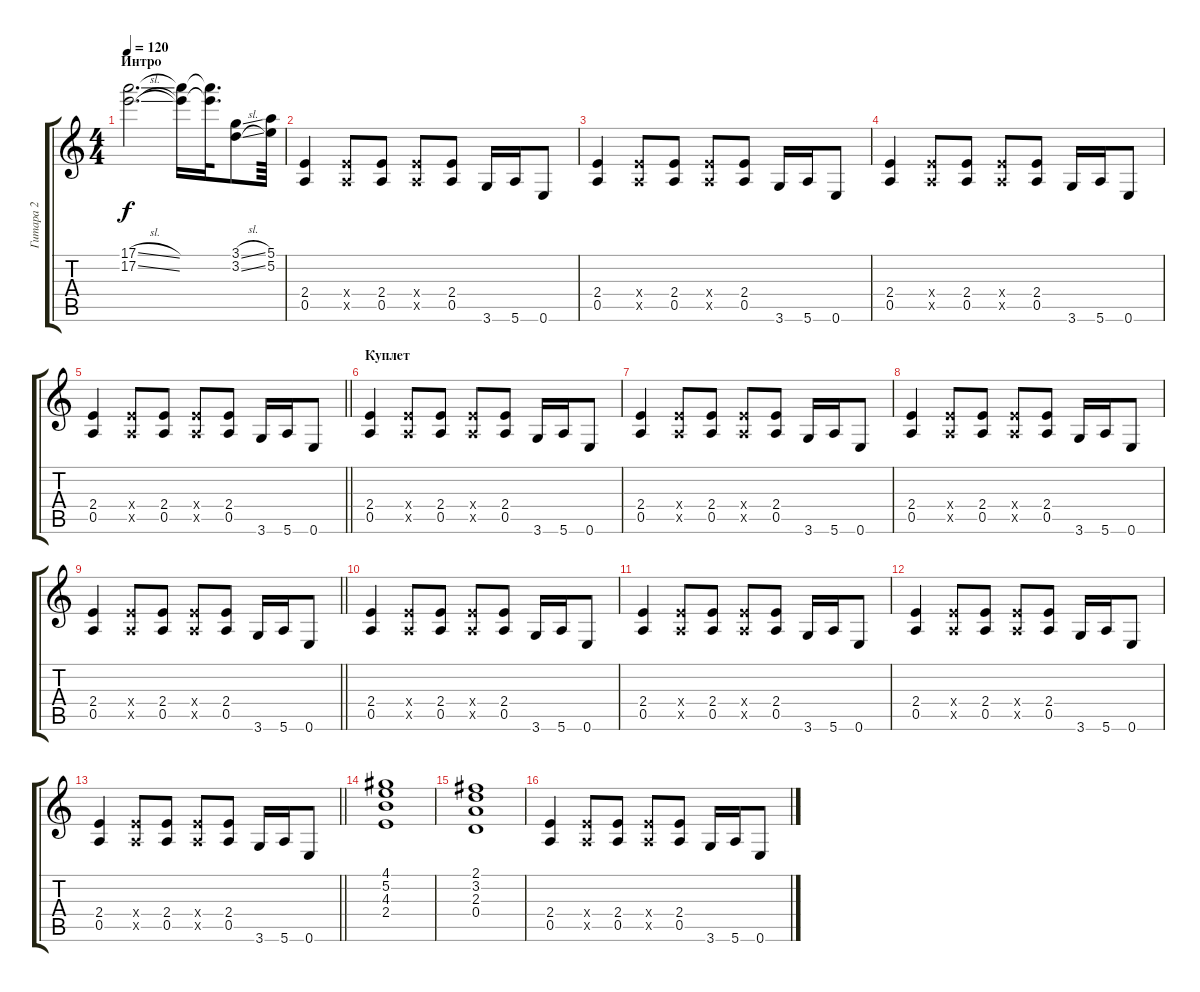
\track ("Гитара 2" "Гитара 2") {instrument distortionguitar}
\staff {score tabs}
\tuning (E4 B3 G3 D3 A2 E2) {hide}
\ts (4 4)
\section ("" "Интро")
\tempo 120
\clef g2
\ks c
(17.1{sl} 17.2{sl}).2{d dy f instrument distortionguitar} (17.1{t} 17.2{t}).16 (17.1{t} 17.2{t}).32{d} (3.1{sl} 3.2{sl}).8 (5.1 5.2).64 |
(2.4 0.5).4 (2.4{x} 0.5{x}).8 (2.4 0.5).8 (2.4{x} 0.5{x}).8 (2.4 0.5).8 3.6.16 5.6.16 0.6.8 |
(2.4 0.5).4 (2.4{x} 0.5{x}).8 (2.4 0.5).8 (2.4{x} 0.5{x}).8 (2.4 0.5).8 3.6.16 5.6.16 0.6.8 |
(2.4 0.5).4 (2.4{x} 0.5{x}).8 (2.4 0.5).8 (2.4{x} 0.5{x}).8 (2.4 0.5).8 3.6.16 5.6.16 0.6.8 |
\barLineRight lightlight
(2.4 0.5).4 (2.4{x} 0.5{x}).8 (2.4 0.5).8 (2.4{x} 0.5{x}).8 (2.4 0.5).8 3.6.16 5.6.16 0.6.8 |
\section ("" "Куплет")
(2.4 0.5).4 (2.4{x} 0.5{x}).8 (2.4 0.5).8 (2.4{x} 0.5{x}).8 (2.4 0.5).8 3.6.16 5.6.16 0.6.8 |
(2.4 0.5).4 (2.4{x} 0.5{x}).8 (2.4 0.5).8 (2.4{x} 0.5{x}).8 (2.4 0.5).8 3.6.16 5.6.16 0.6.8 |
(2.4 0.5).4 (2.4{x} 0.5{x}).8 (2.4 0.5).8 (2.4{x} 0.5{x}).8 (2.4 0.5).8 3.6.16 5.6.16 0.6.8 |
\barLineRight lightlight
(2.4 0.5).4 (2.4{x} 0.5{x}).8 (2.4 0.5).8 (2.4{x} 0.5{x}).8 (2.4 0.5).8 3.6.16 5.6.16 0.6.8 |
(2.4 0.5).4 (2.4{x} 0.5{x}).8 (2.4 0.5).8 (2.4{x} 0.5{x}).8 (2.4 0.5).8 3.6.16 5.6.16 0.6.8 |
(2.4 0.5).4 (2.4{x} 0.5{x}).8 (2.4 0.5).8 (2.4{x} 0.5{x}).8 (2.4 0.5).8 3.6.16 5.6.16 0.6.8 |
(2.4 0.5).4 (2.4{x} 0.5{x}).8 (2.4 0.5).8 (2.4{x} 0.5{x}).8 (2.4 0.5).8 3.6.16 5.6.16 0.6.8 |
\barLineRight lightlight
(2.4 0.5).4 (2.4{x} 0.5{x}).8 (2.4 0.5).8 (2.4{x} 0.5{x}).8 (2.4 0.5).8 3.6.16 5.6.16 0.6.8 |
(4.1 5.2 4.3 2.4).1 |
(2.1 3.2 2.3 0.4).1 |
(2.4 0.5).4 (2.4{x} 0.5{x}).8 (2.4 0.5).8 (2.4{x} 0.5{x}).8 (2.4 0.5).8 3.6.16 5.6.16 0.6.8
